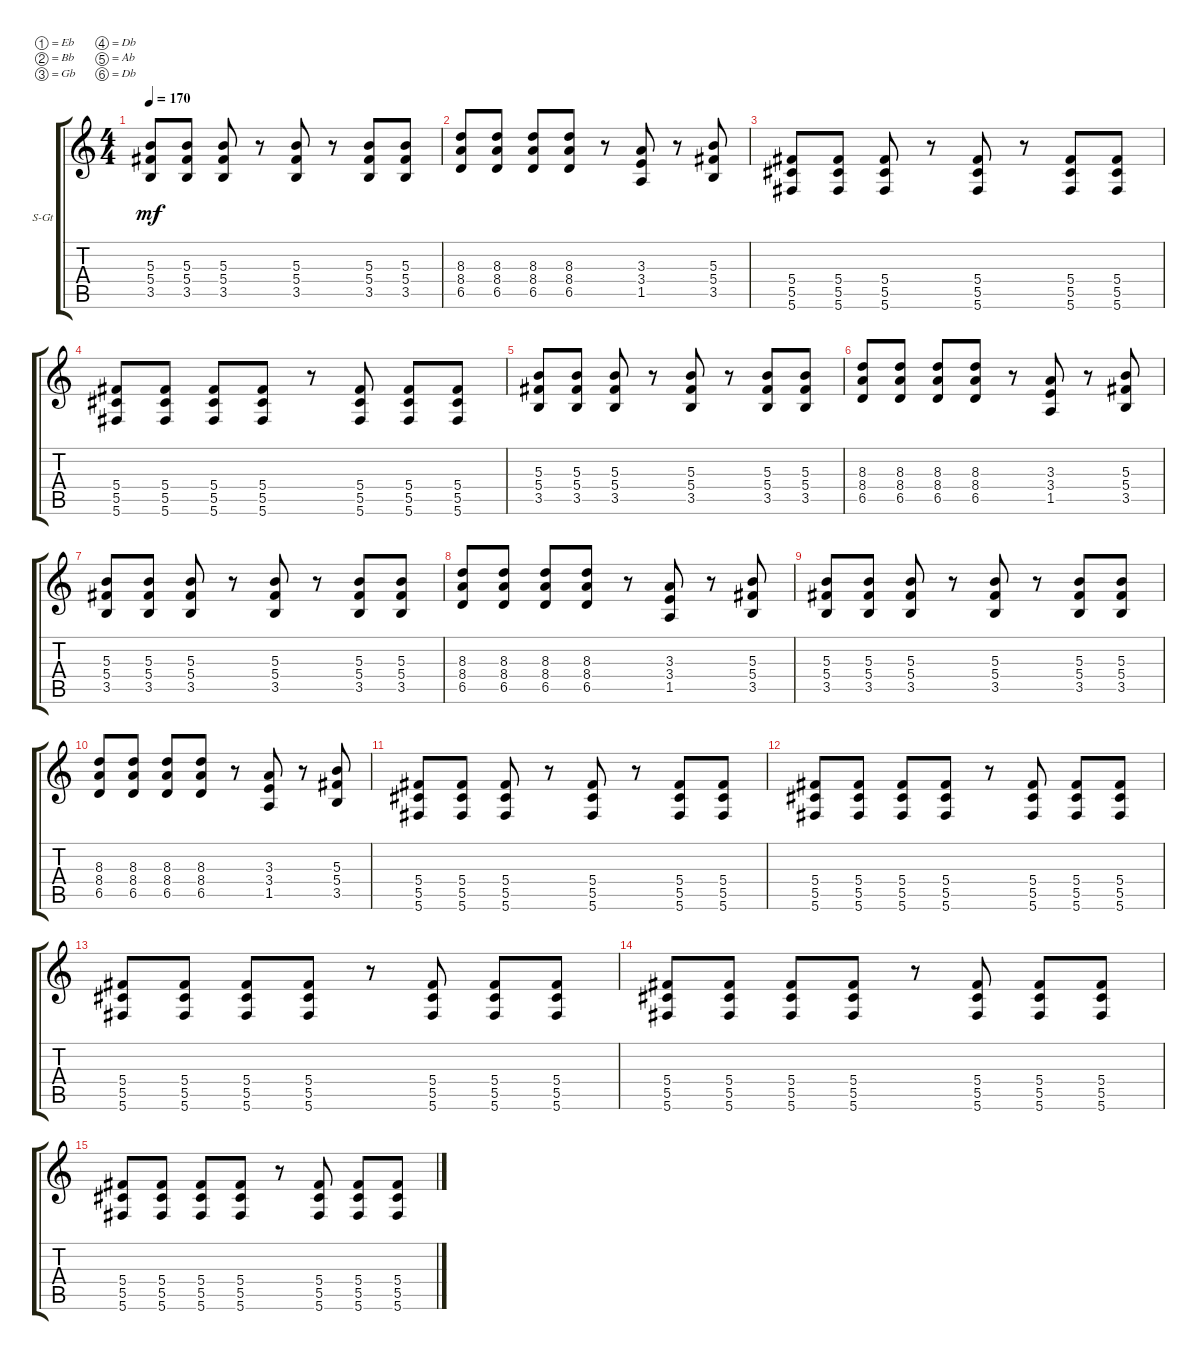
\defaultSystemsLayout 4
\bracketExtendMode groupsimilarinstruments
\firstSystemTrackNameOrientation horizontal
\otherSystemsTrackNameOrientation horizontal
\track ("Steel Guitar" "S-Gt") {instrument acousticguitarsteel}
\staff {score tabs}
\tuning (Eb4 Bb3 Gb3 Db3 Ab2 Db2)
\ts (4 4)
\tempo 170
\clef g2
\ks c
(3.5 5.4 5.3).8{dy mf} (3.5 5.4 5.3).8 (3.5 5.4 5.3).8 r.8 (3.5 5.4 5.3).8 r.8 (3.5 5.4 5.3).8 (3.5 5.4 5.3).8 |
(6.5 8.4 8.3).8 (6.5 8.4 8.3).8 (6.5 8.4 8.3).8 (6.5 8.4 8.3).8 r.8 (1.5 3.4 3.3).8 r.8 (3.5 5.4 5.3).8 |
(5.5 5.4 5.6).8 (5.5 5.4 5.6).8 (5.5 5.4 5.6).8 r.8 (5.5 5.4 5.6).8 r.8 (5.5 5.4 5.6).8 (5.5 5.4 5.6).8 |
(5.5 5.4 5.6).8 (5.5 5.4 5.6).8 (5.5 5.4 5.6).8 (5.5 5.4 5.6).8 r.8 (5.5 5.4 5.6).8 (5.6 5.5 5.4).8 (5.5 5.4 5.6).8 |
(3.5 5.4 5.3).8 (3.5 5.4 5.3).8 (3.5 5.4 5.3).8 r.8 (3.5 5.4 5.3).8 r.8 (3.5 5.4 5.3).8 (3.5 5.4 5.3).8 |
(6.5 8.4 8.3).8 (6.5 8.4 8.3).8 (6.5 8.4 8.3).8 (6.5 8.4 8.3).8 r.8 (1.5 3.4 3.3).8 r.8 (3.5 5.4 5.3).8 |
(3.5 5.4 5.3).8 (3.5 5.4 5.3).8 (3.5 5.4 5.3).8 r.8 (3.5 5.4 5.3).8 r.8 (3.5 5.4 5.3).8 (3.5 5.4 5.3).8 |
(6.5 8.4 8.3).8 (6.5 8.4 8.3).8 (6.5 8.4 8.3).8 (6.5 8.4 8.3).8 r.8 (1.5 3.4 3.3).8 r.8 (3.5 5.4 5.3).8 |
(3.5 5.4 5.3).8 (3.5 5.4 5.3).8 (3.5 5.4 5.3).8 r.8 (3.5 5.4 5.3).8 r.8 (3.5 5.4 5.3).8 (3.5 5.4 5.3).8 |
(6.5 8.4 8.3).8 (6.5 8.4 8.3).8 (6.5 8.4 8.3).8 (6.5 8.4 8.3).8 r.8 (1.5 3.4 3.3).8 r.8 (3.5 5.4 5.3).8 |
(5.5 5.4 5.6).8 (5.5 5.4 5.6).8 (5.5 5.4 5.6).8 r.8 (5.5 5.4 5.6).8 r.8 (5.5 5.4 5.6).8 (5.5 5.4 5.6).8 |
(5.5 5.4 5.6).8 (5.5 5.4 5.6).8 (5.5 5.4 5.6).8 (5.5 5.4 5.6).8 r.8 (5.5 5.4 5.6).8 (5.6 5.5 5.4).8 (5.5 5.4 5.6).8 |
(5.5 5.4 5.6).8 (5.5 5.4 5.6).8 (5.5 5.4 5.6).8 (5.5 5.4 5.6).8 r.8 (5.5 5.4 5.6).8 (5.6 5.5 5.4).8 (5.5 5.4 5.6).8 |
(5.5 5.4 5.6).8 (5.5 5.4 5.6).8 (5.5 5.4 5.6).8 (5.5 5.4 5.6).8 r.8 (5.5 5.4 5.6).8 (5.6 5.5 5.4).8 (5.5 5.4 5.6).8 |
(5.5 5.4 5.6).8 (5.5 5.4 5.6).8 (5.5 5.4 5.6).8 (5.5 5.4 5.6).8 r.8 (5.5 5.4 5.6).8 (5.6 5.5 5.4).8 (5.5 5.4 5.6).8
